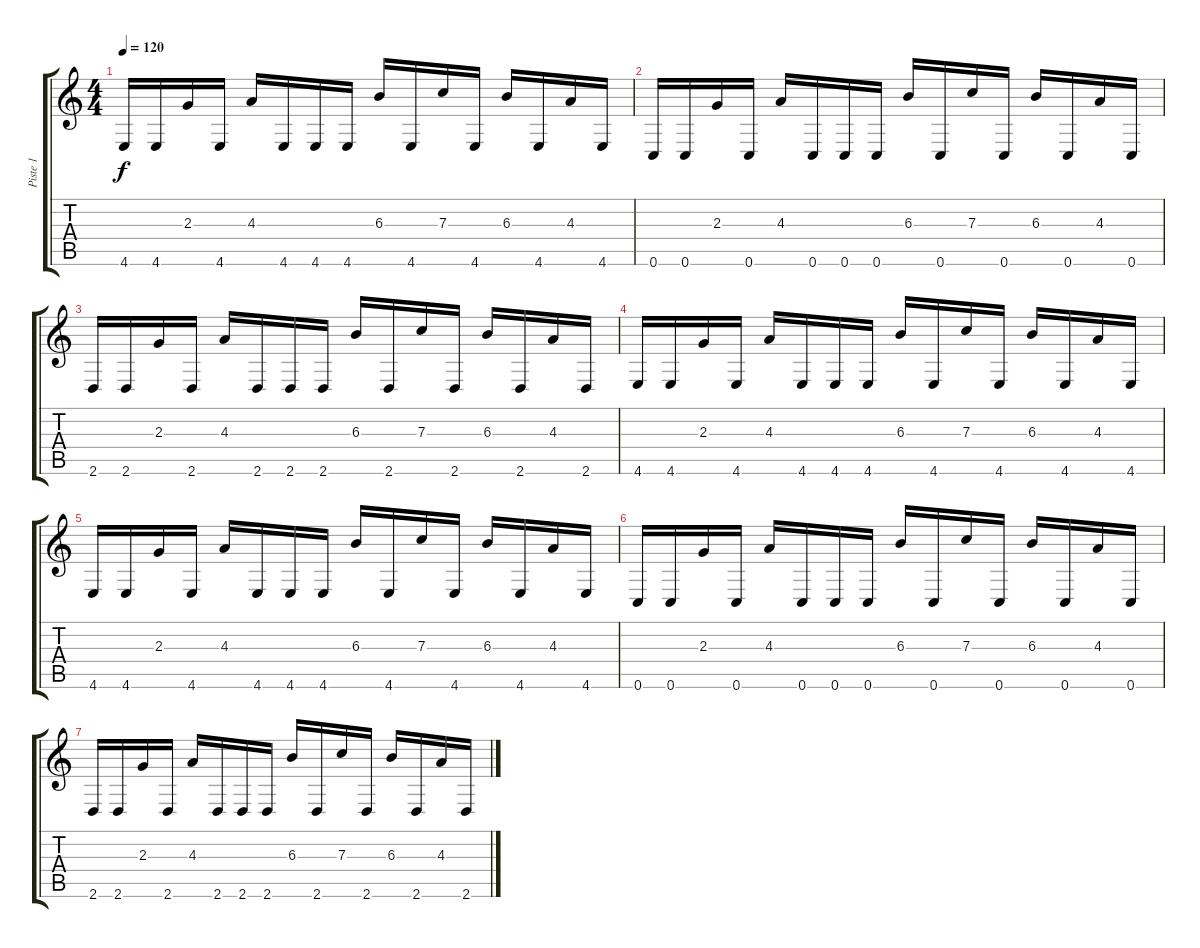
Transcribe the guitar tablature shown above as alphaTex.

\track ("Piste 1" "Piste 1") {instrument distortionguitar}
\staff {score tabs}
\tuning (D4 A3 F3 C3 G2 C2) {hide}
\ts (4 4)
\tempo 120
\clef g2
\ks c
4.6.16{dy f} 4.6.16 2.3.16 4.6.16 4.3.16 4.6.16 4.6.16 4.6.16 6.3.16 4.6.16 7.3.16 4.6.16 6.3.16 4.6.16 4.3.16 4.6.16 |
0.6.16 0.6.16 2.3.16 0.6.16 4.3.16 0.6.16 0.6.16 0.6.16 6.3.16 0.6.16 7.3.16 0.6.16 6.3.16 0.6.16 4.3.16 0.6.16 |
2.6.16 2.6.16 2.3.16 2.6.16 4.3.16 2.6.16 2.6.16 2.6.16 6.3.16 2.6.16 7.3.16 2.6.16 6.3.16 2.6.16 4.3.16 2.6.16 |
4.6.16{volume 0} 4.6.16 2.3.16 4.6.16 4.3.16 4.6.16 4.6.16 4.6.16 6.3.16 4.6.16 7.3.16 4.6.16 6.3.16 4.6.16 4.3.16 4.6.16 |
4.6.16 4.6.16 2.3.16 4.6.16 4.3.16 4.6.16 4.6.16 4.6.16 6.3.16 4.6.16 7.3.16 4.6.16 6.3.16 4.6.16 4.3.16 4.6.16 |
0.6.16 0.6.16 2.3.16 0.6.16 4.3.16 0.6.16 0.6.16 0.6.16 6.3.16 0.6.16 7.3.16 0.6.16 6.3.16 0.6.16 4.3.16 0.6.16 |
2.6.16 2.6.16 2.3.16 2.6.16 4.3.16 2.6.16 2.6.16 2.6.16 6.3.16 2.6.16 7.3.16 2.6.16 6.3.16 2.6.16 4.3.16 2.6.16
